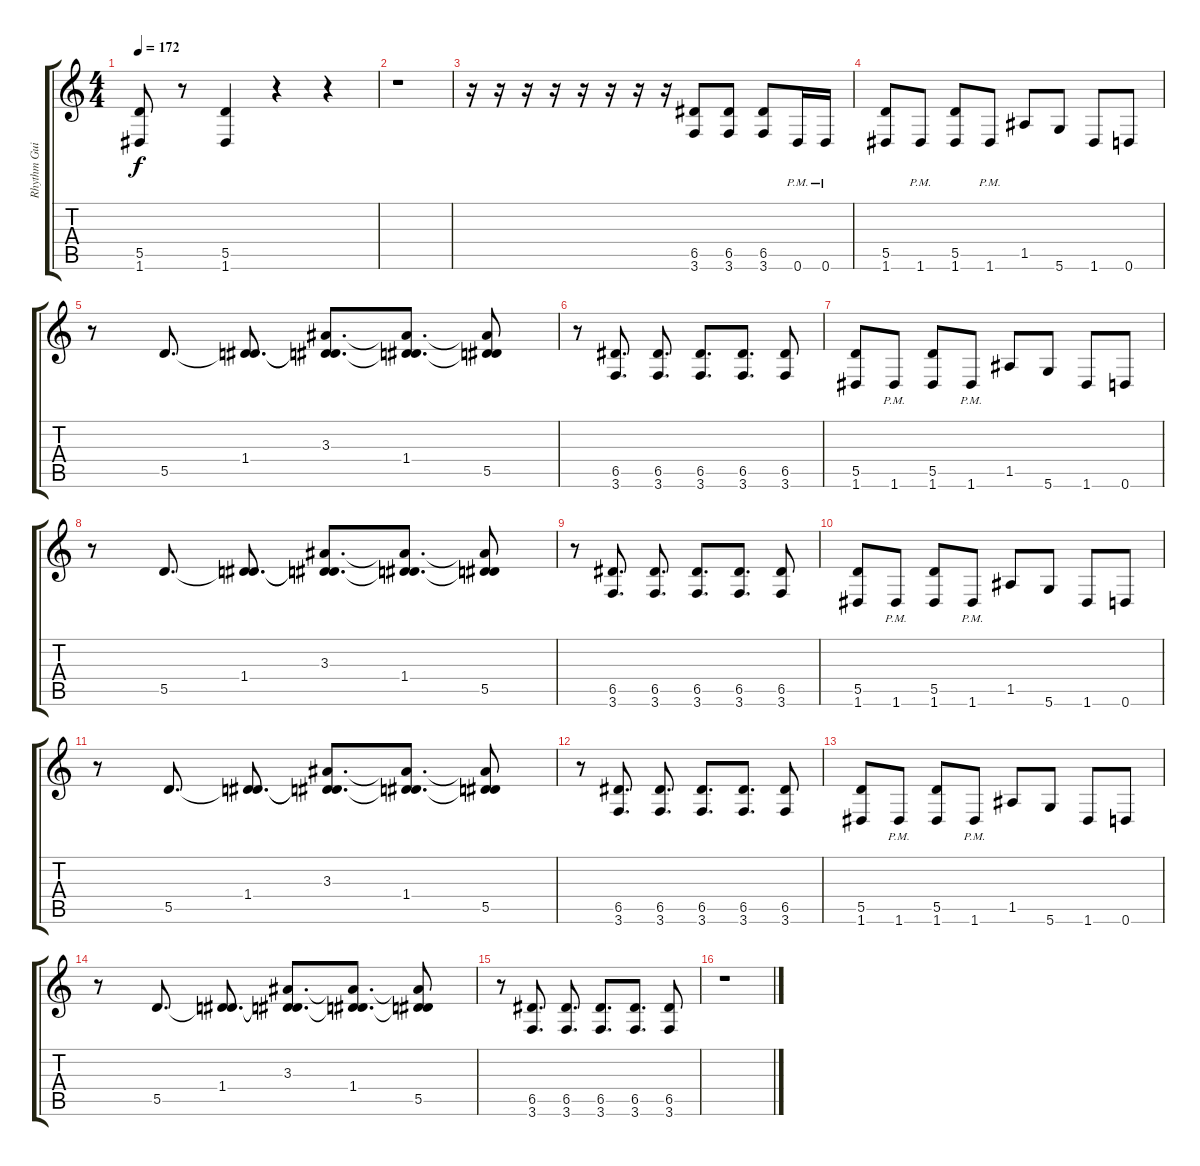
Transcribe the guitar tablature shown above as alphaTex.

\track ("Rhythm Guitar 2" "Rhythm Gui") {instrument distortionguitar}
\staff {score tabs}
\tuning (E4 B3 G3 D3 A2 D2) {hide}
\ts (4 4)
\tempo 172
\clef g2
\ks c
(5.5 1.6).8{dy f} r.8 (5.5 1.6).4 r.4 r.4 |
r.1 |
r.16 r.16 r.16 r.16 r.16 r.16 r.16 r.16 (6.5 3.6).8 (6.5 3.6).8 (6.5 3.6).8 0.6{pm}.16 0.6{pm}.16 |
(5.5 1.6).8 1.6{pm}.8 (5.5 1.6).8 1.6{pm}.8 1.5.8 5.6.8 1.6.8 0.6.8 |
r.8 5.5.8{d} (1.4 5.5{t}).8{d} (3.3 1.4{t} 5.5{t}).8{d} (3.3{t} 1.4 5.5{t}).8{d} (3.3{t} 1.4{t} 5.5).8 |
r.8 (6.5 3.6).8{d} (6.5 3.6).8{d} (6.5 3.6).8{d} (6.5 3.6).8{d} (6.5 3.6).8 |
(5.5 1.6).8 1.6{pm}.8 (5.5 1.6).8 1.6{pm}.8 1.5.8 5.6.8 1.6.8 0.6.8 |
r.8 5.5.8{d} (1.4 5.5{t}).8{d} (3.3 1.4{t} 5.5{t}).8{d} (3.3{t} 1.4 5.5{t}).8{d} (3.3{t} 1.4{t} 5.5).8 |
r.8 (6.5 3.6).8{d} (6.5 3.6).8{d} (6.5 3.6).8{d} (6.5 3.6).8{d} (6.5 3.6).8 |
(5.5 1.6).8 1.6{pm}.8 (5.5 1.6).8 1.6{pm}.8 1.5.8 5.6.8 1.6.8 0.6.8 |
r.8 5.5.8{d} (1.4 5.5{t}).8{d} (3.3 1.4{t} 5.5{t}).8{d} (3.3{t} 1.4 5.5{t}).8{d} (3.3{t} 1.4{t} 5.5).8 |
r.8 (6.5 3.6).8{d} (6.5 3.6).8{d} (6.5 3.6).8{d} (6.5 3.6).8{d} (6.5 3.6).8 |
(5.5 1.6).8 1.6{pm}.8 (5.5 1.6).8 1.6{pm}.8 1.5.8 5.6.8 1.6.8 0.6.8 |
r.8 5.5.8{d} (1.4 5.5{t}).8{d} (3.3 1.4{t} 5.5{t}).8{d} (3.3{t} 1.4 5.5{t}).8{d} (3.3{t} 1.4{t} 5.5).8 |
r.8 (6.5 3.6).8{d} (6.5 3.6).8{d} (6.5 3.6).8{d} (6.5 3.6).8{d} (6.5 3.6).8 |
r.1
